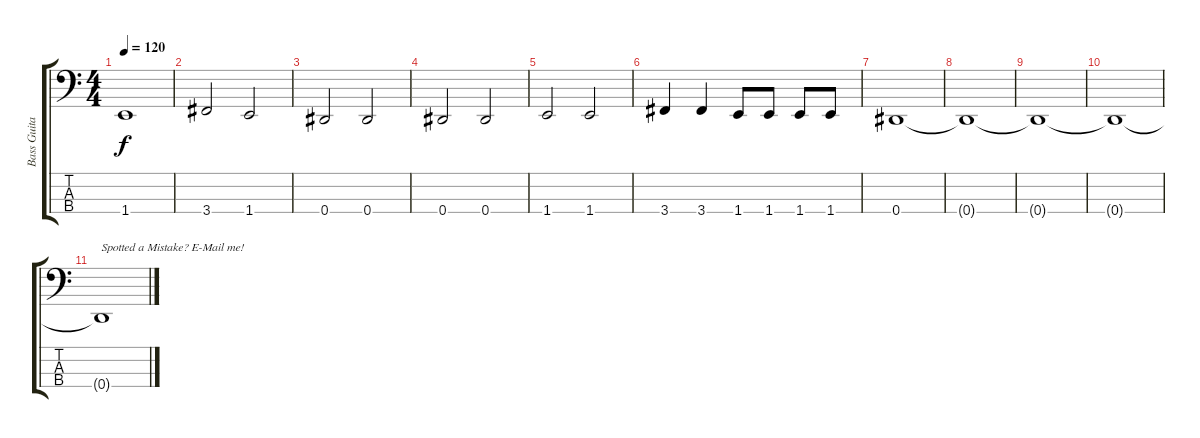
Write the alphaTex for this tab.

\track ("Bass Guitar" "Bass Guita") {instrument electricbasspick}
\staff {score tabs}
\tuning (Gb2 Db2 Ab1 Eb1) {hide}
\ts (4 4)
\tempo 120
\clef f4
\ks c
1.4.1{dy f} |
3.4.2 1.4.2 |
0.4.2 0.4.2 |
0.4.2 0.4.2 |
1.4.2 1.4.2 |
3.4.4 3.4.4 1.4.8 1.4.8 1.4.8 1.4.8 |
0.4.1 |
0.4{t}.1 |
0.4{t}.1 |
0.4{t}.1{volume 0} |
0.4{t}.1{txt "Spotted a Mistake? E-Mail me!"}
